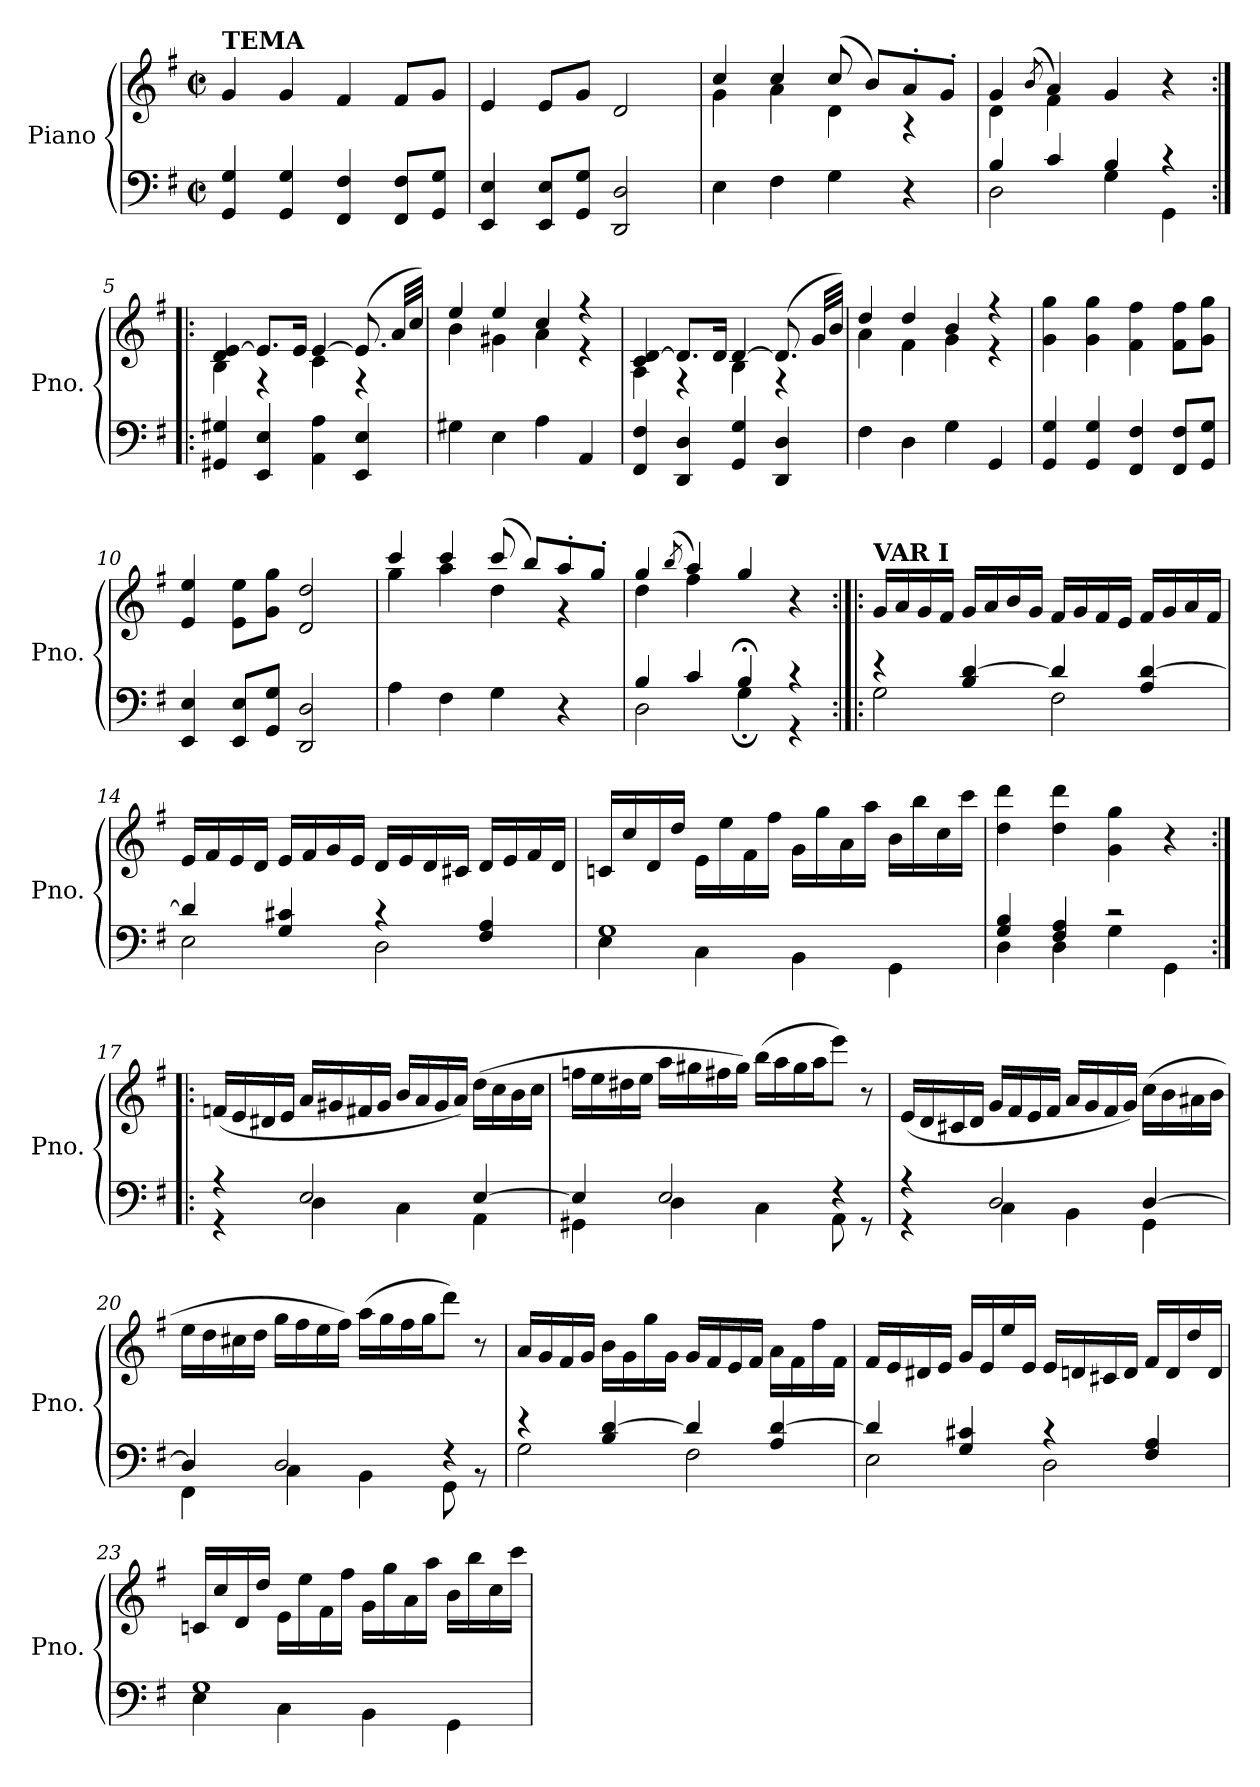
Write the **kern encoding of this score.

**kern	**kern
*part1	*part1
*staff2	*staff1
*I"Piano	*
*I'Pno.	*
*clefF4	*clefG2
*k[f#]	*k[f#]
*G:	*G:
*M2/2	*M2/2
*met(c|)	*met(c|)
=1	=1
!	!LO:TX:a:B:t=TEMA
4GG/ 4G/	4g/
4GG/ 4G/	4g/
4FF#/ 4F#/	4f#/
8FF#/ 8F#/L	8f#/L
8GG/ 8G/J	8g/J
=2	=2
4EE/ 4E/	4e/
8EE/ 8E/L	8e/L
8GG/ 8G/J	8g/J
2DD/ 2D/	2d/
=3	=3
*	*^
4E\	4cc/	4g\
4F#\	4cc/	4a\
4G\	(>8cc/	4d\
.	8b/L)	.
4r	8a'/	4r
.	8g'/J	.
=4	=4	=4
*^	*	*
4B/	2D\	4g/	4d\
.	.	(<8qb/	.
4c/	.	4a/)	4f#\
4B/	4G\	4g/	2ryy
4r	4GG\	4r	.
*v	*v	*	*
=5:|!|:	=5:|!|:	=5:|!|:
4GG#X/ 4G#X/	4d/ [4e/	4B\
4EE/ 4E/	8.e/L]	4r
.	16e/Jk	.
4AA\ 4A\	[4e/	4c\
4EE/ 4E/	(>8.e/]	4r
.	32a/LLL	.
.	32cc/JJJ)	.
=6	=6	=6
4G#X\	4ee/	4b\
4E\	4ee/	4g#X\
4A\	4cc/	4a\
4AA/	4r	4r
!!LO:LB:g=z	!!
=7	=7	=7
4FF#/ 4F#/	4c/ [4d/	4A\
4DD/ 4D/	8.d/L]	4r
.	16d/Jk	.
4GG/ 4G/	[4d/	4B\
4DD/ 4D/	(>8.d/]	4r
.	32g/LLL	.
.	32b/JJJ)	.
=8	=8	=8
4F#\	4dd/	4a\
4D\	4dd/	4f#\
4G\	4b/	4g\
4GG/	4r	4r
*	*v	*v
=9	=9
4GG/ 4G/	4g\ 4gg\
4GG/ 4G/	4g\ 4gg\
4FF#/ 4F#/	4f#\ 4ff#\
8FF#/ 8F#/L	8f#\ 8ff#\L
8GG/ 8G/J	8g\ 8gg\J
=10	=10
4EE/ 4E/	4e/ 4ee/
8EE/ 8E/L	8e\ 8ee\L
8GG/ 8G/J	8g\ 8gg\J
2DD/ 2D/	2d/ 2dd/
=11	=11
*	*^
4A\	4ccc/	4gg\
4F#\	4ccc/	4aa\
4G\	(>8ccc/	4dd\
.	8bb/L)	.
4r	8aa'/	4r
.	8gg'/J	.
=12	=12	=12
*^	*	*
4B/	2D\	4gg/	4dd\
.	.	(<8qbb/	.
4c/	.	4aa/)	4ff#\
4B;</	4G;<\	4gg/	2ryy
4r	4r	4r	.
*	*	*v	*v
!!LO:LB:g=z
=13:|!|:	=13:|!|:	=13:|!|:
!	!	!LO:TX:a:B:t=VAR I
4r	2G\	16g/LL
.	.	16a/
.	.	16g/
.	.	16f#/JJ
4B/ [4d/	.	16g/LL
.	.	16a/
.	.	16b/
.	.	16g/JJ
4d/]	2F#\	16f#/LL
.	.	16g/
.	.	16f#/
.	.	16e/JJ
4A/ [4d/	.	16f#/LL
.	.	16g/
.	.	16a/
.	.	16f#/JJ
=14	=14	=14
4d/]	2E\	16e/LL
.	.	16f#/
.	.	16e/
.	.	16d/JJ
4G/ 4c#X/	.	16e/LL
.	.	16f#/
.	.	16g/
.	.	16e/JJ
4r	2D\	16d/LL
.	.	16e/
.	.	16d/
.	.	16c#X/JJ
4F#/ 4A/	.	16d/LL
.	.	16e/
.	.	16f#/
.	.	16d/JJ
!!LO:LB:g=z
=15	=15	=15
1G	4E\	16cn/LL
.	.	16cc/
.	.	16d/
.	.	16dd/JJ
.	4C\	16e\LL
.	.	16ee\
.	.	16f#\
.	.	16ff#\JJ
.	4BB\	16g\LL
.	.	16gg\
.	.	16a\
.	.	16aa\JJ
.	4GG\	16b\LL
.	.	16bb\
.	.	16cc\
.	.	16ccc\JJ
=16	=16	=16
4G/ 4B/	4D\	4dd\ 4ddd\
4F#/ 4A/	4D\	4dd\ 4ddd\
2r	4G\	4g\ 4gg\
.	4GG\	4r
=17:|!|:	=17:|!|:	=17:|!|:
4r	4r	(<16fn/LL
.	.	16e/
.	.	16d#X/
.	.	16e/JJ
2E/	4D\	16a/LL
.	.	16g#X/
.	.	16f#X/
.	.	16g#/JJ
.	4C\	16b/LL
.	.	16a/
.	.	16g#/
.	.	16a/JJ)
[4E/	4AA\	(>16dd\LL
.	.	16cc\
.	.	16b\
.	.	16cc\JJ
!!LO:LB:g=z
=18	=18	=18
4E/]	4GG#X\	16ffn\LL
.	.	16ee\
.	.	16dd#X\
.	.	16ee\JJ
2E/	4D\	16aa\LL
.	.	16gg#X\
.	.	16ff#X\
.	.	16gg#\JJ)
.	4C\	(>16bb\LL
.	.	16aa\
.	.	16gg#\
.	.	16aa\J
4r	8AA\	8eee\J)
.	8r	8r
=19	=19	=19
4r	4r	(<16e/LL
.	.	16d/
.	.	16c#X/
.	.	16d/JJ
2D/	4C\	16g/LL
.	.	16f#/
.	.	16e/
.	.	16f#/JJ
.	4BB\	16a/LL
.	.	16g/
.	.	16f#/
.	.	16g/JJ)
[4D/	4GG\	(>16cc\LL
.	.	16b\
.	.	16a#X\
.	.	16b\JJ
!!LO:PB:g=z
=20	=20	=20
4D/]	4FF#\	16ee\LL
.	.	16dd\
.	.	16cc#X\
.	.	16dd\JJ
2D/	4C\	16gg\LL
.	.	16ff#\
.	.	16ee\
.	.	16ff#\JJ)
.	4BB\	(>16aa\LL
.	.	16gg\
.	.	16ff#\
.	.	16gg\J
4r	8GG\	8ddd\J)
.	8r	8r
=21	=21	=21
4r	2G\	16a/LL
.	.	16g/
.	.	16f#/
.	.	16g/JJ
4B/ [4d/	.	16b\LL
.	.	16g\
.	.	16gg\
.	.	16g\JJ
4d/]	2F#\	16g/LL
.	.	16f#/
.	.	16e/
.	.	16f#/JJ
4A/ [4d/	.	16a\LL
.	.	16f#\
.	.	16ff#\
.	.	16f#\JJ
!!LO:LB:g=z
=22	=22	=22
4d/]	2E\	16f#/LL
.	.	16e/
.	.	16d#X/
.	.	16e/JJ
4G/ 4c#X/	.	16g/LL
.	.	16e/
.	.	16ee/
.	.	16e/JJ
4r	2D\	16e/LL
.	.	16dn/
.	.	16c#X/
.	.	16d/JJ
4F#/ 4A/	.	16f#/LL
.	.	16d/
.	.	16dd/
.	.	16d/JJ
=23	=23	=23
1G	4E\	16cn/LL
.	.	16cc/
.	.	16d/
.	.	16dd/JJ
.	4C\	16e\LL
.	.	16ee\
.	.	16f#\
.	.	16ff#\JJ
.	4BB\	16g\LL
.	.	16gg\
.	.	16a\
.	.	16aa\JJ
.	4GG\	16b\LL
.	.	16bb\
.	.	16cc\
.	.	16ccc\JJ
*v	*v	*
=	=
*-	*-
